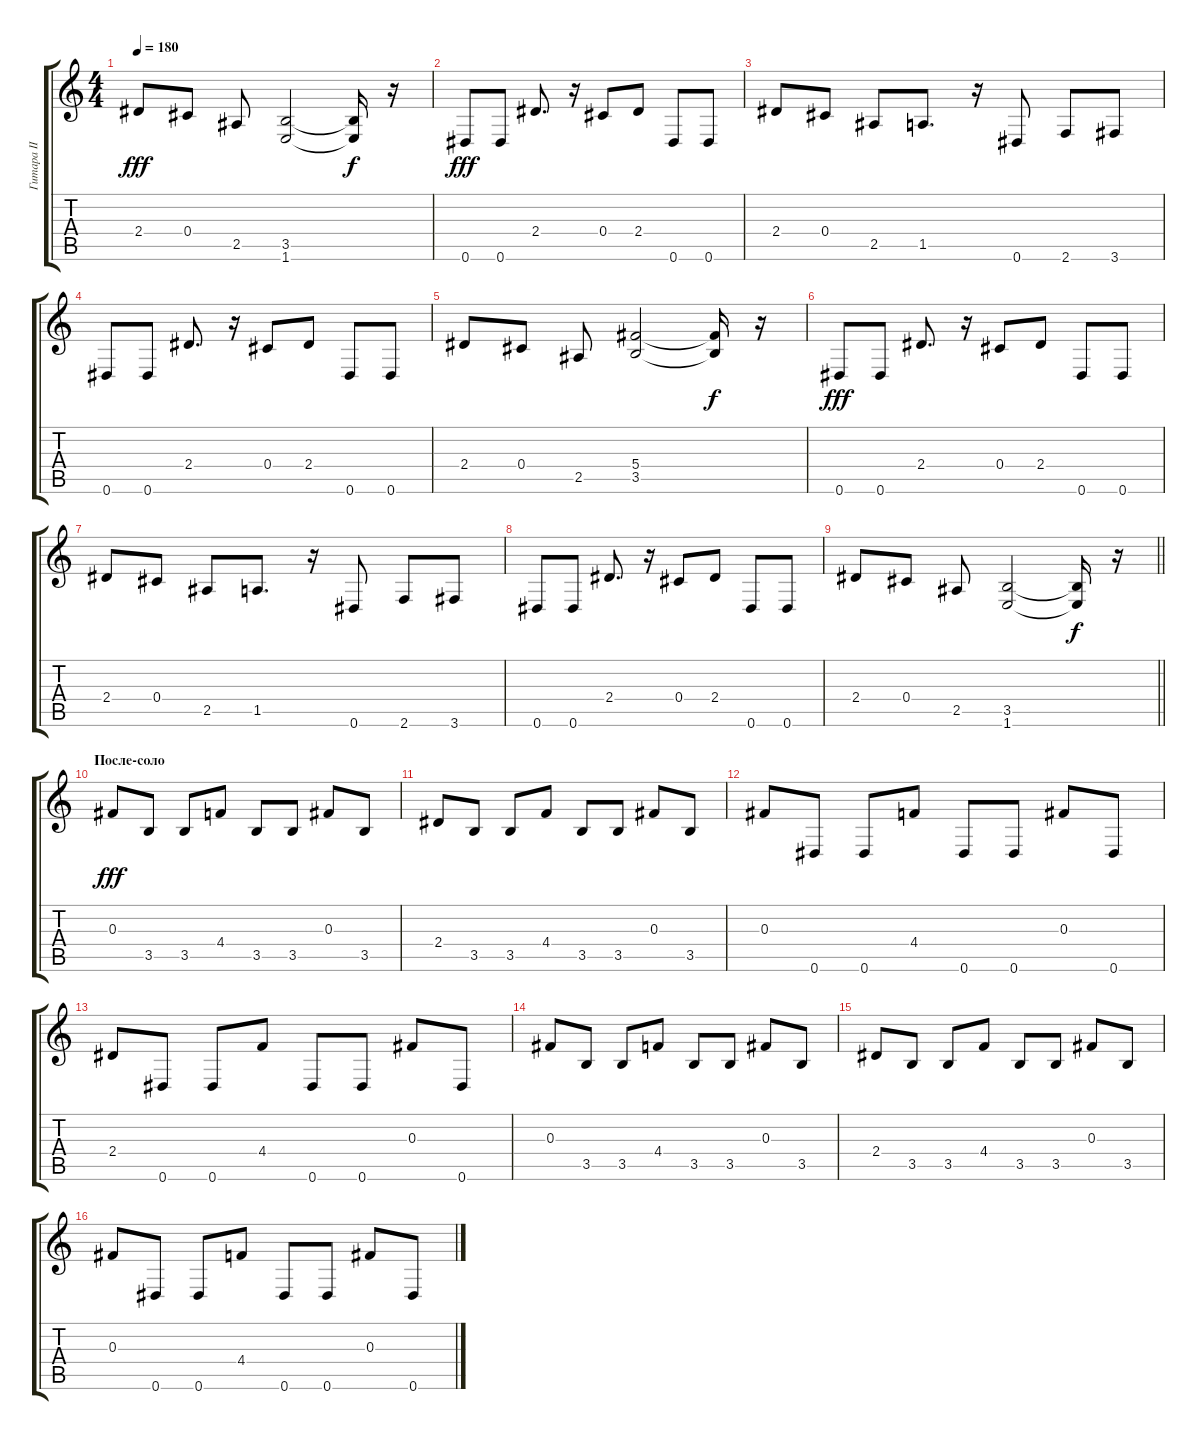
\track ("Гитара II" "Гитара II") {instrument distortionguitar}
\staff {score tabs}
\tuning (Eb4 Bb3 Gb3 Db3 Ab2 Eb2) {hide}
\ts (4 4)
\tempo 180
\clef g2
\ks c
2.4.8{dy fff} 0.4.8 2.5.8 (3.5 1.6).2 (3.5{t} 1.6{t}).16{dy f} r.16 |
0.6.8{dy fff} 0.6.8 2.4.8{d} r.16 0.4.8 2.4.8 0.6.8 0.6.8 |
2.4.8 0.4.8 2.5.8 1.5.8{d} r.16 0.6.8 2.6.8 3.6.8 |
0.6.8 0.6.8 2.4.8{d} r.16 0.4.8 2.4.8 0.6.8 0.6.8 |
2.4.8 0.4.8 2.5.8 (5.4 3.5).2 (5.4{t} 3.5{t}).16{dy f} r.16 |
0.6.8{dy fff} 0.6.8 2.4.8{d} r.16 0.4.8 2.4.8 0.6.8 0.6.8 |
2.4.8 0.4.8 2.5.8 1.5.8{d} r.16 0.6.8 2.6.8 3.6.8 |
0.6.8 0.6.8 2.4.8{d} r.16 0.4.8 2.4.8 0.6.8 0.6.8 |
\barLineRight lightlight
2.4.8 0.4.8 2.5.8 (3.5 1.6).2 (3.5{t} 1.6{t}).16{dy f} r.16 |
\section ("" "После-соло")
0.3.8{dy fff} 3.5.8 3.5.8 4.4.8 3.5.8 3.5.8 0.3.8 3.5.8 |
2.4.8 3.5.8 3.5.8 4.4.8 3.5.8 3.5.8 0.3.8 3.5.8 |
0.3.8 0.6.8 0.6.8 4.4.8 0.6.8 0.6.8 0.3.8 0.6.8 |
2.4.8 0.6.8 0.6.8 4.4.8 0.6.8 0.6.8 0.3.8 0.6.8 |
0.3.8 3.5.8 3.5.8 4.4.8 3.5.8 3.5.8 0.3.8 3.5.8 |
2.4.8 3.5.8 3.5.8 4.4.8 3.5.8 3.5.8 0.3.8 3.5.8 |
0.3.8 0.6.8 0.6.8 4.4.8 0.6.8 0.6.8 0.3.8 0.6.8
